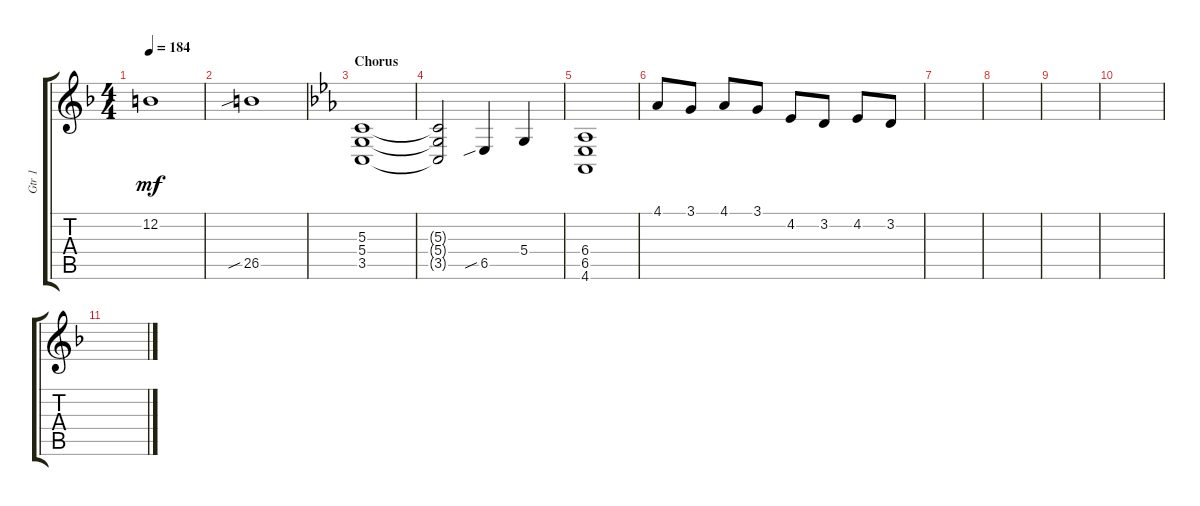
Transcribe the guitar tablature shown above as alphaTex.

\track ("Gtr 1" "Gtr 1") {instrument acousticgrandpiano}
\staff {score tabs}
\tuning (E4 B3 G3 D3 A2 E2) {hide}
\ts (4 4)
\tempo 184
\clef g2
\ks f
12.2.1{dy mf} |
26.5{sib}.1 |
\section ("" "Chorus")
\ks eb
(5.3 5.4 3.5).1 |
(5.3{t} 5.4{t} 3.5{t}).2 6.5{sib}.4 5.4.4 |
(6.4 6.5 4.6).1 |
4.1.8 3.1.8 4.1.8 3.1.8 4.2.8 3.2.8 4.2.8 3.2.8 |
|
|
|
|
\ks f
